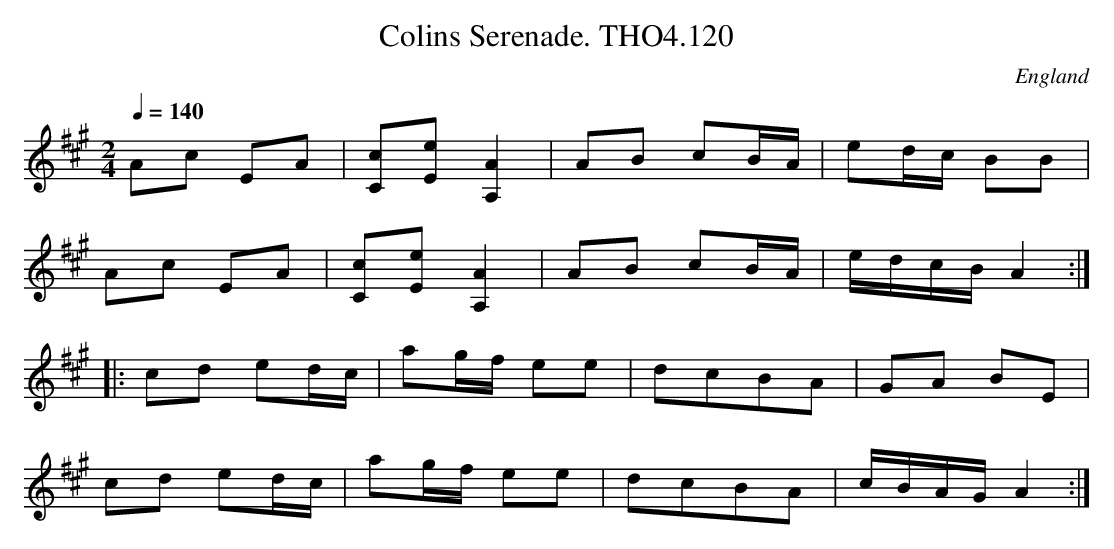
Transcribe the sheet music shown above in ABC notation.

X:1
T:Colins Serenade. THO4.120
O:England
M:2/4
L:1/8
Q:1/4=140
K:A major
Ac EA|[cC][eE][A2A,2]|AB cB/A/|ed/c/ BB|
Ac EA|[cC][eE][A2A,2]|AB cB/A/|e/d/c/B/ A2:|
|:cd ed/c/|ag/f/ ee|dcBA|GA BE|
cd ed/c/|ag/f/ ee|dcBA|c/B/A/G/ A2:|
